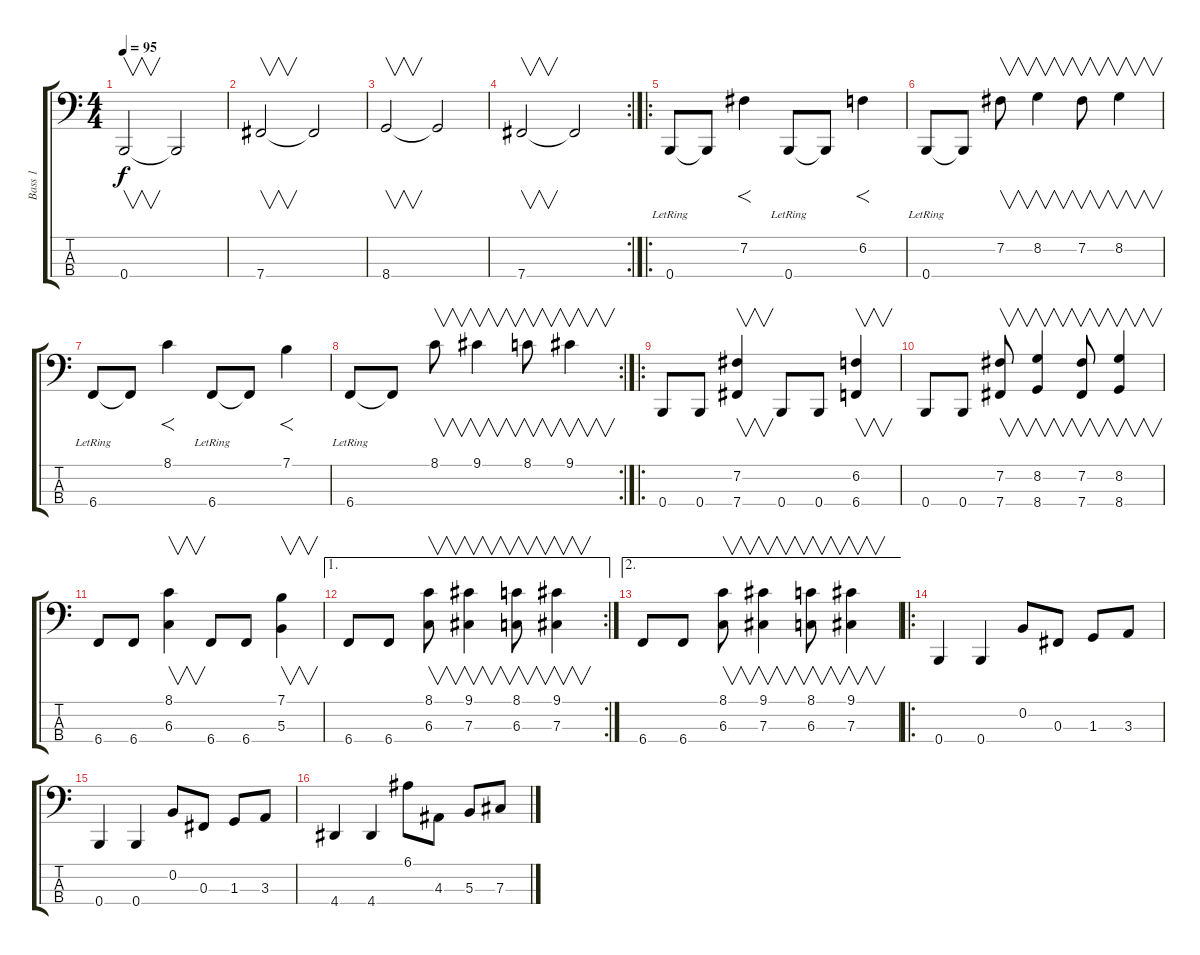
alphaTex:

\track ("Bass 1" "Bass 1") {instrument electricbassfinger}
\staff {score tabs}
\tuning (E2 B1 Gb1 B0) {hide}
\ts (4 4)
\tempo 95
\clef f4
\ks c
0.4.2{v dy f instrument electricbassfinger} 0.4{t}.2 |
7.4.2{v} 7.4{t}.2 |
8.4.2{v} 8.4{t}.2 |
\rc 2
7.4.2{v} 7.4{t}.2 |
\ro
0.4{lr}.8 0.4{t}.8 7.2.4{f} 0.4{lr}.8 0.4{t}.8 6.2.4{f} |
0.4{lr}.8 0.4{t}.8 7.2.8{v} 8.2.4{v} 7.2.8{v} 8.2.4{v} |
6.4{lr}.8 6.4{t}.8 8.1.4{f} 6.4{lr}.8 6.4{t}.8 7.1.4{f} |
\rc 2
6.4{lr}.8 6.4{t}.8 8.1.8{v} 9.1.4{v} 8.1.8{v} 9.1.4{v} |
\ro
0.4.8 0.4.8 (7.2 7.4).4{v} 0.4.8 0.4.8 (6.2 6.4).4{v} |
0.4.8 0.4.8 (7.2 7.4).8{v} (8.2 8.4).4{v} (7.2 7.4).8{v} (8.2 8.4).4{v} |
6.4.8 6.4.8 (8.1 6.3).4{v} 6.4.8 6.4.8 (7.1 5.3).4{v} |
\ae 1
\rc 2
6.4.8 6.4.8 (8.1 6.3).8{v} (9.1 7.3).4{v} (8.1 6.3).8{v} (9.1 7.3).4{v} |
\ae 2
6.4.8 6.4.8 (8.1 6.3).8{v} (9.1 7.3).4{v} (8.1 6.3).8{v} (9.1 7.3).4{v} |
\ro
0.4.4 0.4.4 0.2.8 0.3.8 1.3.8 3.3.8 |
0.4.4 0.4.4 0.2.8 0.3.8 1.3.8 3.3.8 |
4.4.4 4.4.4 6.1.8 4.3.8 5.3.8 7.3.8
